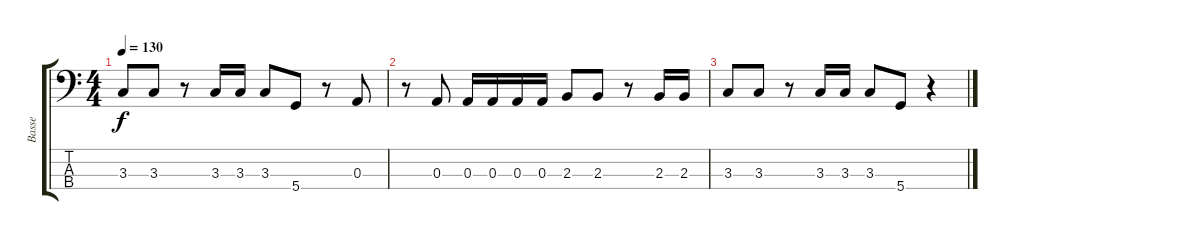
\track ("Basse" "Basse") {instrument electricbasspick}
\staff {score tabs}
\tuning (G2 D2 A1 D1) {hide}
\ts (4 4)
\tempo 130
\clef f4
\ks c
3.3.8{dy f} 3.3.8 r.8 3.3.16 3.3.16 3.3.8 5.4.8 r.8 0.3.8 |
r.8 0.3.8 0.3.16 0.3.16 0.3.16 0.3.16 2.3.8 2.3.8 r.8 2.3.16 2.3.16 |
3.3.8 3.3.8 r.8 3.3.16 3.3.16 3.3.8 5.4.8 r.4
